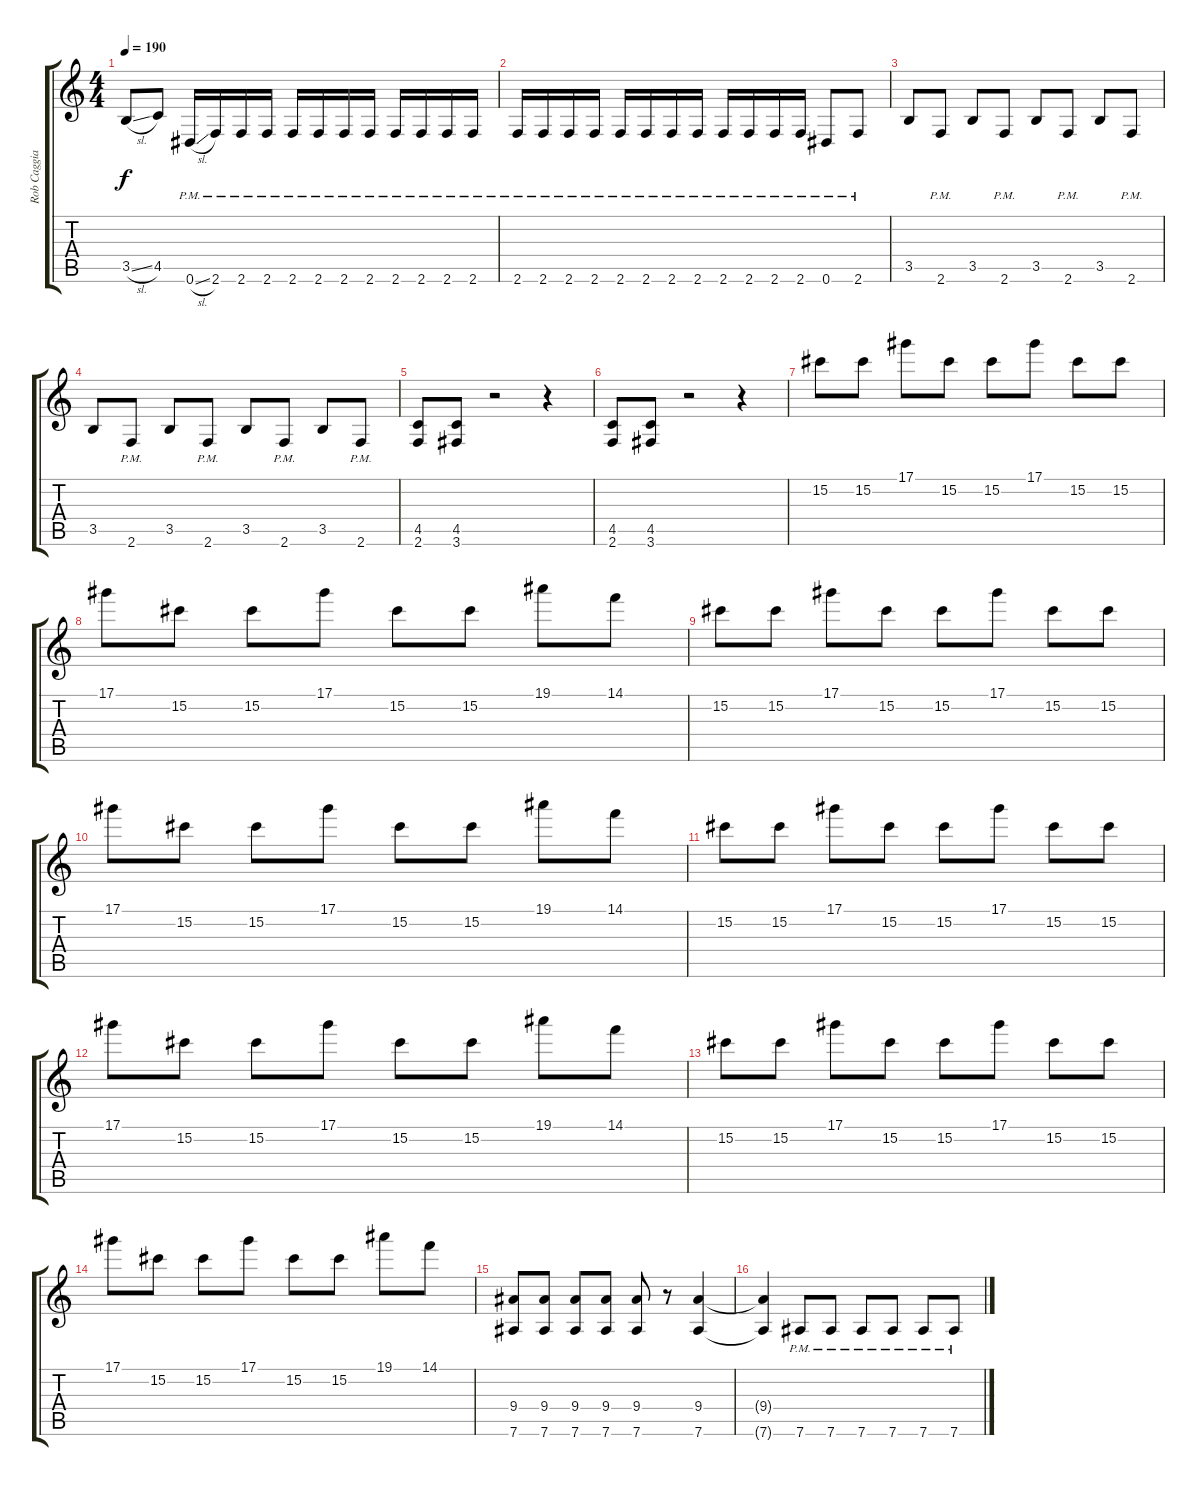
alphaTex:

\track ("Rob Caggiano" "Rob Caggia") {instrument distortionguitar}
\staff {score tabs}
\tuning (Eb4 Bb3 Gb3 Db3 Ab2 Eb2) {hide}
\ts (4 4)
\tempo 190
\clef g2
\ks c
3.5{sl}.8{dy f} 4.5.8 0.6{sl pm}.16 2.6{pm}.16 2.6{pm}.16 2.6{pm}.16 2.6{pm}.16 2.6{pm}.16 2.6{pm}.16 2.6{pm}.16 2.6{pm}.16 2.6{pm}.16 2.6{pm}.16 2.6{pm}.16 |
2.6{pm}.16 2.6{pm}.16 2.6{pm}.16 2.6{pm}.16 2.6{pm}.16 2.6{pm}.16 2.6{pm}.16 2.6{pm}.16 2.6{pm}.16 2.6{pm}.16 2.6{pm}.16 2.6{pm}.16 0.6{pm}.8 2.6{pm}.8 |
3.5.8 2.6{pm}.8 3.5.8 2.6{pm}.8 3.5.8 2.6{pm}.8 3.5.8 2.6{pm}.8 |
3.5.8 2.6{pm}.8 3.5.8 2.6{pm}.8 3.5.8 2.6{pm}.8 3.5.8 2.6{pm}.8 |
(4.5 2.6).8 (4.5 3.6).8 r.2 r.4 |
(4.5 2.6).8 (4.5 3.6).8 r.2 r.4 |
15.2.8{volume 7 instrument overdrivenguitar} 15.2.8 17.1.8 15.2.8 15.2.8 17.1.8 15.2.8 15.2.8 |
17.1.8 15.2.8 15.2.8 17.1.8 15.2.8 15.2.8 19.1.8 14.1.8 |
15.2.8 15.2.8 17.1.8 15.2.8 15.2.8 17.1.8 15.2.8 15.2.8 |
17.1.8 15.2.8 15.2.8 17.1.8 15.2.8 15.2.8 19.1.8 14.1.8 |
15.2.8 15.2.8 17.1.8 15.2.8 15.2.8 17.1.8 15.2.8 15.2.8 |
17.1.8 15.2.8 15.2.8 17.1.8 15.2.8 15.2.8 19.1.8 14.1.8 |
15.2.8 15.2.8 17.1.8 15.2.8 15.2.8 17.1.8 15.2.8 15.2.8 |
17.1.8 15.2.8 15.2.8 17.1.8 15.2.8 15.2.8 19.1.8 14.1.8 |
(9.4 7.6).8{volume 13 instrument distortionguitar} (9.4 7.6).8 (9.4 7.6).8 (9.4 7.6).8 (9.4 7.6).8 r.8 (9.4 7.6).4 |
(9.4{t} 7.6{t}).4 7.6{pm}.8 7.6{pm}.8 7.6{pm}.8 7.6{pm}.8 7.6{pm}.8 7.6{pm}.8
